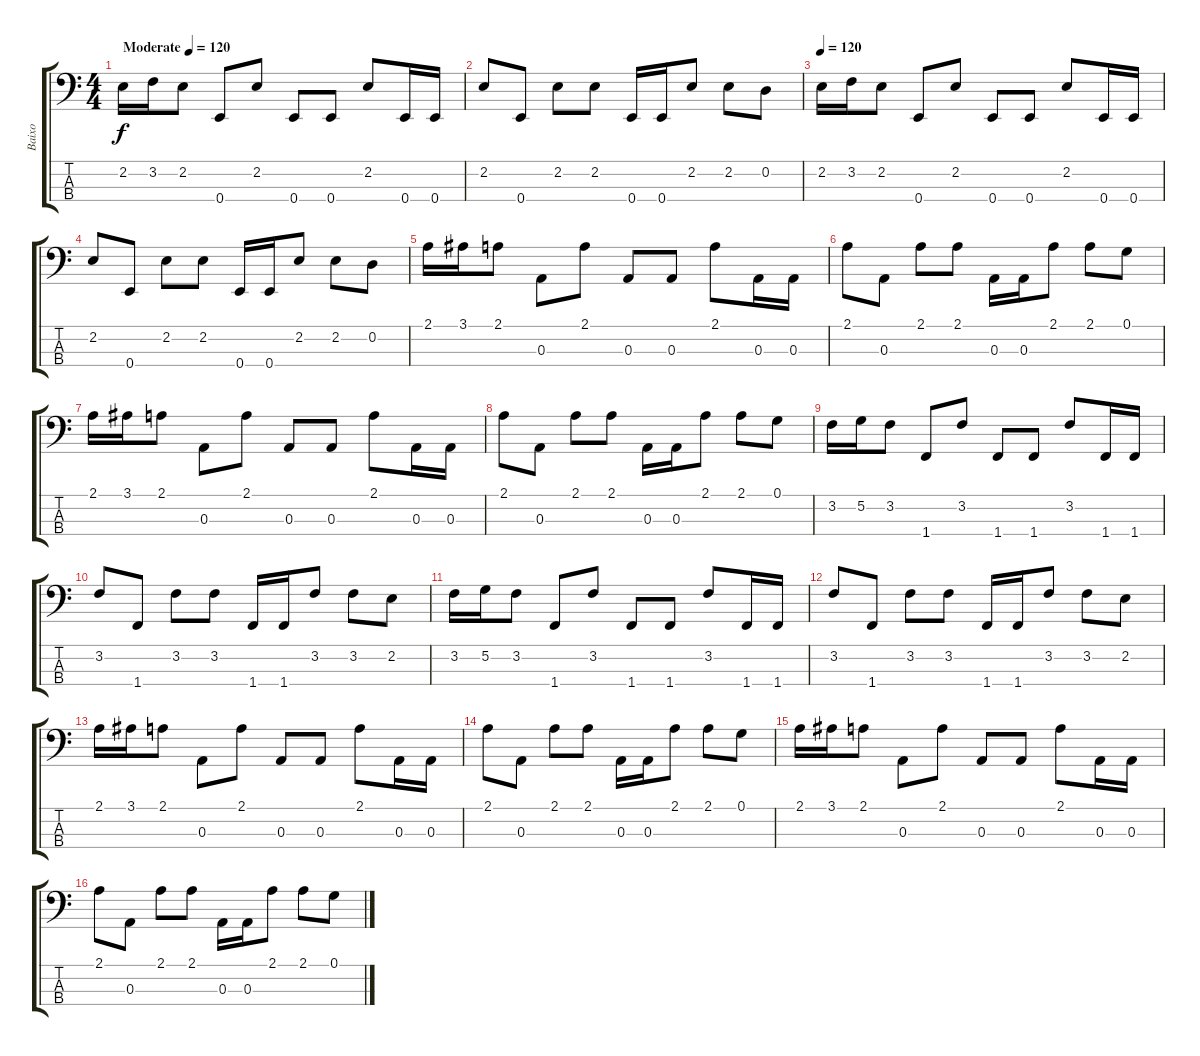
\track ("Baixo" "Baixo") {instrument slapbass2}
\staff {score tabs}
\tuning (G2 D2 A1 E1) {hide}
\ts (4 4)
\tempo (120 "Moderate")
\clef f4
\ks c
2.2.16{dy f instrument slapbass2} 3.2.16 2.2.8 0.4.8 2.2.8 0.4.8 0.4.8 2.2.8 0.4.16 0.4.16 |
2.2.8 0.4.8 2.2.8 2.2.8 0.4.16 0.4.16 2.2.8 2.2.8 0.2.8 |
\tempo 120
2.2.16 3.2.16 2.2.8 0.4.8 2.2.8 0.4.8 0.4.8 2.2.8 0.4.16 0.4.16 |
2.2.8 0.4.8 2.2.8 2.2.8 0.4.16 0.4.16 2.2.8 2.2.8 0.2.8 |
2.1.16 3.1.16 2.1.8 0.3.8 2.1.8 0.3.8 0.3.8 2.1.8 0.3.16 0.3.16 |
2.1.8 0.3.8 2.1.8 2.1.8 0.3.16 0.3.16 2.1.8 2.1.8 0.1.8 |
2.1.16 3.1.16 2.1.8 0.3.8 2.1.8 0.3.8 0.3.8 2.1.8 0.3.16 0.3.16 |
2.1.8 0.3.8 2.1.8 2.1.8 0.3.16 0.3.16 2.1.8 2.1.8 0.1.8 |
3.2.16 5.2.16 3.2.8 1.4.8 3.2.8 1.4.8 1.4.8 3.2.8 1.4.16 1.4.16 |
3.2.8 1.4.8 3.2.8 3.2.8 1.4.16 1.4.16 3.2.8 3.2.8 2.2.8 |
3.2.16 5.2.16 3.2.8 1.4.8 3.2.8 1.4.8 1.4.8 3.2.8 1.4.16 1.4.16 |
3.2.8 1.4.8 3.2.8 3.2.8 1.4.16 1.4.16 3.2.8 3.2.8 2.2.8 |
2.1.16 3.1.16 2.1.8 0.3.8 2.1.8 0.3.8 0.3.8 2.1.8 0.3.16 0.3.16 |
2.1.8 0.3.8 2.1.8 2.1.8 0.3.16 0.3.16 2.1.8 2.1.8 0.1.8 |
2.1.16 3.1.16 2.1.8 0.3.8 2.1.8 0.3.8 0.3.8 2.1.8 0.3.16 0.3.16 |
2.1.8 0.3.8 2.1.8 2.1.8 0.3.16 0.3.16 2.1.8 2.1.8 0.1.8
